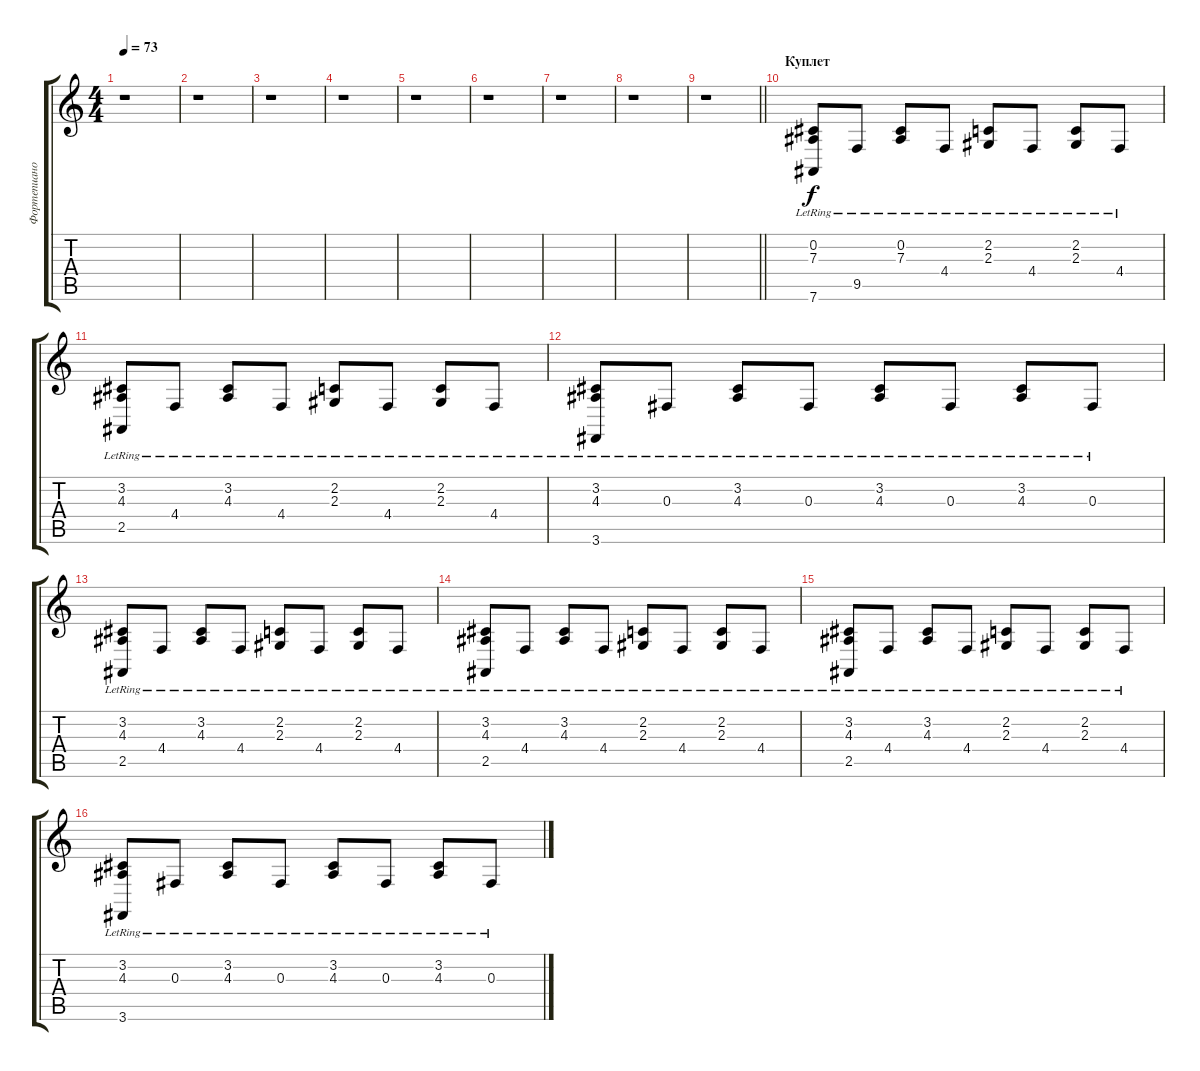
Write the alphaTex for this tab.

\track ("Фортепиано" "Фортепиано") {instrument acousticgrandpiano}
\staff {score tabs}
\tuning (Eb4 Bb3 Gb3 Db3 Ab2 Eb2) {hide}
\ts (4 4)
\tempo 73
\clef g2
\ks c
r.1{dy f} |
r.1 |
r.1 |
r.1 |
r.1 |
r.1 |
r.1 |
r.1 |
\barLineRight lightlight
r.1 |
\section ("" "Куплет")
(0.2{lr} 7.3{lr} 7.6{lr}).8 9.5{lr}.8 (0.2{lr} 7.3{lr}).8 4.4{lr}.8 (2.2{lr} 2.3{lr}).8 4.4{lr}.8 (2.2{lr} 2.3{lr}).8 4.4{lr}.8 |
(3.2{lr} 4.3{lr} 2.5{lr}).8 4.4{lr}.8 (3.2{lr} 4.3{lr}).8 4.4{lr}.8 (2.2{lr} 2.3{lr}).8 4.4{lr}.8 (2.2{lr} 2.3{lr}).8 4.4{lr}.8 |
(3.2{lr} 4.3{lr} 3.6{lr}).8 0.3{lr}.8 (3.2{lr} 4.3{lr}).8 0.3{lr}.8 (3.2{lr} 4.3{lr}).8 0.3{lr}.8 (3.2{lr} 4.3{lr}).8 0.3{lr}.8 |
(3.2{lr} 4.3{lr} 2.5{lr}).8 4.4{lr}.8 (3.2{lr} 4.3{lr}).8 4.4{lr}.8 (2.2{lr} 2.3{lr}).8 4.4{lr}.8 (2.2{lr} 2.3{lr}).8 4.4{lr}.8 |
(3.2{lr} 4.3{lr} 2.5{lr}).8 4.4{lr}.8 (3.2{lr} 4.3{lr}).8 4.4{lr}.8 (2.2{lr} 2.3{lr}).8 4.4{lr}.8 (2.2{lr} 2.3{lr}).8 4.4{lr}.8 |
(3.2{lr} 4.3{lr} 2.5{lr}).8 4.4{lr}.8 (3.2{lr} 4.3{lr}).8 4.4{lr}.8 (2.2{lr} 2.3{lr}).8 4.4{lr}.8 (2.2{lr} 2.3{lr}).8 4.4{lr}.8 |
(3.2{lr} 4.3{lr} 3.6{lr}).8 0.3{lr}.8 (3.2{lr} 4.3{lr}).8 0.3{lr}.8 (3.2{lr} 4.3{lr}).8 0.3{lr}.8 (3.2{lr} 4.3{lr}).8 0.3{lr}.8
